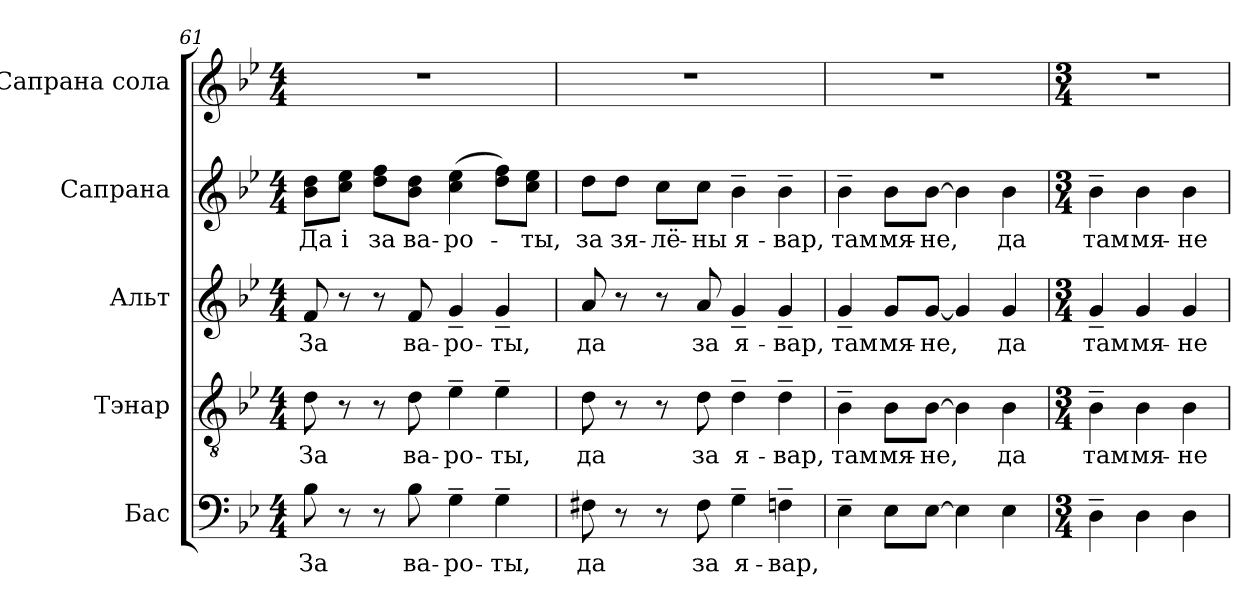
**kern	**text	**kern	**text	**kern	**text	**kern	**text	**kern
*part5	*part5	*part4	*part4	*part3	*part3	*part2	*part2	*part1
*staff5	*staff5	*staff4	*staff4	*staff3	*staff3	*staff2	*staff2	*staff1
*I"Бас	*	*I"Тэнар	*	*I"Альт	*	*I"Сапрана	*	*I"Сапрана сола
*clefF4	*	*clefGv2	*	*clefG2	*	*clefG2	*	*clefG2
*	*	*ITrd7c12	*	*	*	*	*	*
*k[b-e-]	*	*k[b-e-]	*	*k[b-e-]	*	*k[b-e-]	*	*k[b-e-]
*B-:	*	*B-:	*	*B-:	*	*B-:	*	*B-:
*M4/4	*	*M4/4	*	*M4/4	*	*M4/4	*	*M4/4
=61	=61	=61	=61	=61	=61	=61	=61	=61
!	!LO:LY:b:color=#000000	!	!	!	!	!	!	!
!	!	!	!LO:LY:b:color=#000000	!	!	!	!	!
!	!	!	!	!	!LO:LY:b:color=#000000	!	!	!
!	!	!	!	!	!	!	!LO:LY:b:color=#000000	!
8B-i\	За	8Di\	За	8fi/	За	8b-i\ 8ddi\L	Да	1r
!	!	!	!	!	!	!	!LO:LY:b:color=#000000	!
8r	.	8r	.	8r	.	8cci\ 8ee-i\J	і	.
!	!	!	!	!	!	!	!LO:LY:b:color=#000000	!
8r	.	8r	.	8r	.	8ddi\ 8ffi\L	за	.
!	!LO:LY:b:color=#000000	!	!	!	!	!	!	!
!	!	!	!LO:LY:b:color=#000000	!	!	!	!	!
!	!	!	!	!	!LO:LY:b:color=#000000	!	!	!
!	!	!	!	!	!	!	!LO:LY:b:color=#000000	!
8B-i\	ва-	8Di\	ва-	8fi/	ва-	8b-i\ 8ddi\J	ва-	.
!	!LO:LY:b:color=#000000	!	!	!	!	!	!	!
!	!	!	!LO:LY:b:color=#000000	!	!	!	!	!
!	!	!	!	!	!LO:LY:b:color=#000000	!	!	!
!	!	!	!	!	!	!	!LO:LY:b:color=#000000	!
4G~i\	-ро-	4E-~i\	-ро-	4g~i/	-ро-	(4cci\ 4ee-i	-ро-	.
!	!LO:LY:b:color=#000000	!	!	!	!	!	!	!
!	!	!	!LO:LY:b:color=#000000	!	!	!	!	!
!	!	!	!	!	!LO:LY:b:color=#000000	!	!	!
4G~i\	-ты,	4E-~i\	-ты,	4g~i/	-ты,	8ddi\ 8ffi\L)	.	.
!	!	!	!	!	!	!	!LO:LY:b:color=#000000	!
.	.	.	.	.	.	8cci\ 8ee-i\J	-ты,	.
=62	=62	=62	=62	=62	=62	=62	=62	=62
!	!LO:LY:b:color=#000000	!	!	!	!	!	!	!
!	!	!	!LO:LY:b:color=#000000	!	!	!	!	!
!	!	!	!	!	!LO:LY:b:color=#000000	!	!	!
!	!	!	!	!	!	!	!LO:LY:b:color=#000000	!
8F#Xi\	да	8Di\	да	8ai/	да	8ddi\L	за	1r
!	!	!	!	!	!	!	!LO:LY:b:color=#000000	!
8r	.	8r	.	8r	.	8ddi\J	зя-	.
!	!	!	!	!	!	!	!LO:LY:b:color=#000000	!
8r	.	8r	.	8r	.	8cci\L	-лё-	.
!	!LO:LY:b:color=#000000	!	!	!	!	!	!	!
!	!	!	!LO:LY:b:color=#000000	!	!	!	!	!
!	!	!	!	!	!LO:LY:b:color=#000000	!	!	!
!	!	!	!	!	!	!	!LO:LY:b:color=#000000	!
8F#i\	за	8Di\	за	8ai/	за	8cci\J	-ны	.
!	!LO:LY:b:color=#000000	!	!	!	!	!	!	!
!	!	!	!LO:LY:b:color=#000000	!	!	!	!	!
!	!	!	!	!	!LO:LY:b:color=#000000	!	!	!
!	!	!	!	!	!	!	!LO:LY:b:color=#000000	!
4G~i\	я-	4D~i\	я-	4g~i/	я-	4b-~i\	я-	.
!	!LO:LY:b:color=#000000	!	!	!	!	!	!	!
!	!	!	!LO:LY:b:color=#000000	!	!	!	!	!
!	!	!	!	!	!LO:LY:b:color=#000000	!	!	!
!	!	!	!	!	!	!	!LO:LY:b:color=#000000	!
4Fn~i\	-вар,	4D~i\	-вар,	4g~i/	-вар,	4b-~i\	-вар,	.
!!LO:LB:g=z
=63	=63	=63	=63	=63	=63	=63	=63	=63
!	!	!	!LO:LY:b:color=#000000	!	!	!	!	!
!	!	!	!	!	!LO:LY:b:color=#000000	!	!	!
!	!	!	!	!	!	!	!LO:LY:b:color=#000000	!
4E-~i\	.	4BB-~i\	там	4g~i/	там	4b-~i\	там	1r
!	!	!	!LO:LY:b:color=#000000	!	!	!	!	!
!	!	!	!	!	!LO:LY:b:color=#000000	!	!	!
!	!	!	!	!	!	!	!LO:LY:b:color=#000000	!
8E-i\L	.	8BB-i\L	мя-	8gi/L	мя-	8b-i\L	мя-	.
!	!	!	!LO:LY:b:color=#000000	!	!	!	!	!
!	!	!	!	!	!LO:LY:b:color=#000000	!	!	!
!	!	!	!	!	!	!	!LO:LY:b:color=#000000	!
[>8E-i\J	.	[>8BB-i\J	-не,	[<8gi/J	-не,	[>8b-i\J	-не,	.
4E-i\]	.	4BB-i\]	.	4gi/]	.	4b-i\]	.	.
!	!	!	!LO:LY:b:color=#000000	!	!	!	!	!
!	!	!	!	!	!LO:LY:b:color=#000000	!	!	!
!	!	!	!	!	!	!	!LO:LY:b:color=#000000	!
4E-i\	.	4BB-i\	да	4gi/	да	4b-i\	да	.
=64	=64	=64	=64	=64	=64	=64	=64	=64
*M3/4	*	*M3/4	*	*M3/4	*	*M3/4	*	*M3/4
!	!	!	!LO:LY:b:color=#000000	!	!	!	!	!
!	!	!	!	!	!LO:LY:b:color=#000000	!	!	!
!	!	!	!	!	!	!	!LO:LY:b:color=#000000	!LO:N:vis=1
4D~i\	.	4BB-~i\	там	4g~i/	там	4b-~i\	там	2.r
!	!	!	!LO:LY:b:color=#000000	!	!	!	!	!
!	!	!	!	!	!LO:LY:b:color=#000000	!	!	!
!	!	!	!	!	!	!	!LO:LY:b:color=#000000	!
4Di\	.	4BB-i\	мя-	4gi/	мя-	4b-i\	мя-	.
!	!	!	!LO:LY:b:color=#000000	!	!	!	!	!
!	!	!	!	!	!LO:LY:b:color=#000000	!	!	!
!	!	!	!	!	!	!	!LO:LY:b:color=#000000	!
4Di\	.	4BB-i\	-не	4gi/	-не	4b-i\	-не	.
=	=	=	=	=	=	=	=	=
*-	*-	*-	*-	*-	*-	*-	*-	*-
